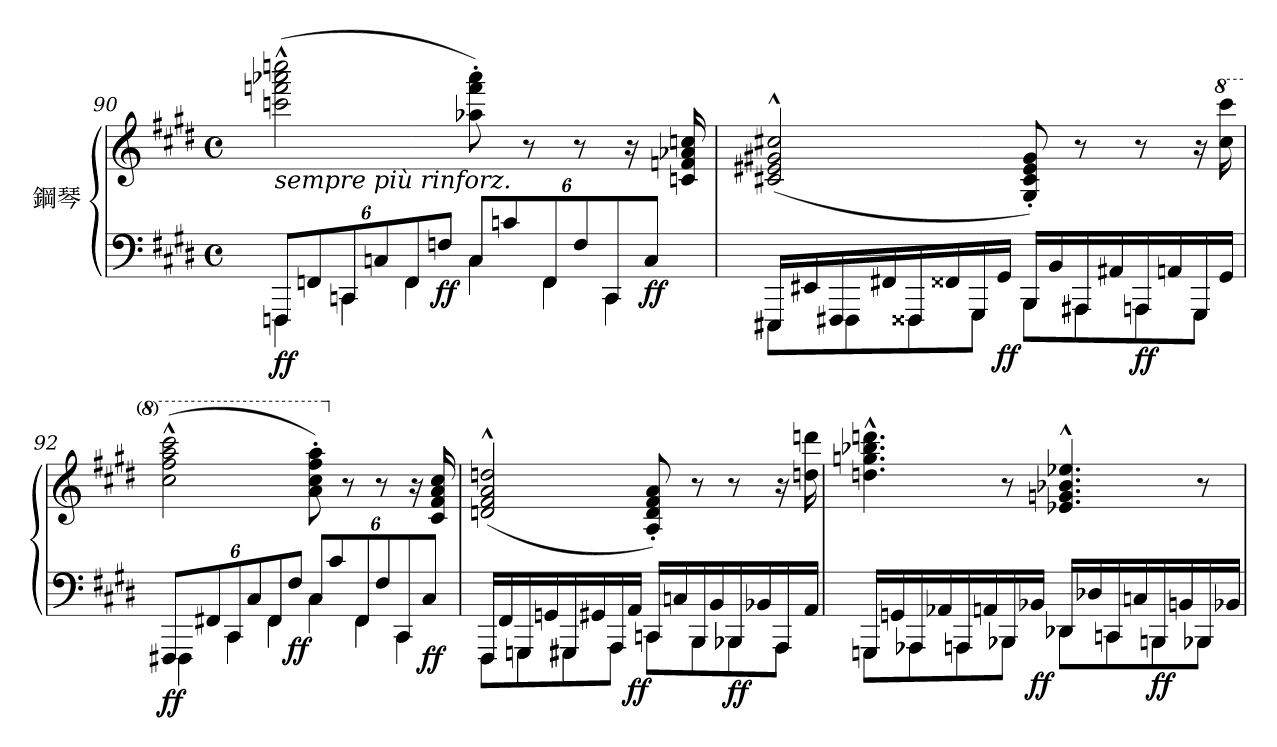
**kern	**kern	**dynam
*part1	*part1	*part1
*staff2	*staff1	*staff1/2
*I"鋼琴	*	*
*clefF4	*clefG2	*
*k[f#c#g#d#]	*k[f#c#g#d#]	*
*M4/4	*M4/4	*
*met(c)	*met(c)	*
=90	=90	=90
*^	*	*
*Xbrackettup	*Xtuplet	*	*
!	!	!LO:TX:b:i:t=sempre più rinforz.	!
!	!	!	!LO:DY:b=2
12FFFn/L	6FFF\	(>2cccn\^^ 2fffn\^^ 2aaa-X\^^ 2ccccn\^^	ff
12FFn/	.	.	.
12CCn/	6CC\	.	.
12Cn/	.	.	.
12FF/	6FF\	.	.
!	!	!	!LO:DY:b=2
12Fn/J	.	.	ff
*tuplet	*Xtuplet	*	*
12C/L	6C\	8aa-X\' 8fff\' 8aaa-\')	.
12cn/	.	.	.
.	.	8r	.
12FF/	6FF\	.	.
12F/	.	8r	.
12CC/	6CC\	.	.
.	.	16r	.
!	!	!	!LO:DY:b=2
12C/J	.	.	ff
.	.	16cn/ 16fn/ 16a-X/ 16ccn/	.
=91	=91	=91	=91
16EEE#X/LL	8EEE#\L	(<2c#X/^^ 2e#X/^^ 2g#X/^^ 2cc#X/^^	.
16EE#X/	.	.	.
16FFF#X/	8FFF#\	.	.
16FF#X/	.	.	.
16FFF##X/	8FFF##\	.	.
16FF##X/	.	.	.
16GGG#/	8GGG#\J	.	.
!	!	!	!LO:DY:b=2
16GG#/JJ	.	.	ff
16BBB/LL	8BBB\L	8G#/' 8c#/' 8e#/' 8g#/')	.
16BB/	.	.	.
16AAA#X/	8AAA#\	8r	.
16AA#X/	.	.	.
!	!	!	!LO:DY:b=2
16AAAn/	8AAA\	8r	ff
16AAn/	.	.	.
16GGG#/	8GGG#\J	16r	.
*	*	*8va	*
16GG#/JJ	.	16ccc#\ 16cccc#\	.
!!LO:LB:g=z
=92	=92	=92	=92
*tuplet	*Xtuplet	*	*
!	!	!	!LO:DY:b=2
12FFF#X/L	6FFF#\	(>2ccc#\^^ 2fff#\^^ 2aaa\^^ 2cccc#\^^	ff
12FF#X/	.	.	.
12CC#/	6CC#\	.	.
12C#/	.	.	.
12FF#/	6FF#\	.	.
!	!	!	!LO:DY:b=2
12F#/J	.	.	ff
*tuplet	*Xtuplet	*	*
12C#/L	6C#\	8aa\' 8ccc#\' 8fff#\' 8aaa\')	.
12c#/	.	.	.
*	*	*X8va	*
.	.	8r	.
12FF#/	6FF#\	.	.
12F#/	.	8r	.
12CC#/	6CC#\	.	.
.	.	16r	.
!	!	!	!LO:DY:b=2
12C#/J	.	.	ff
.	.	16c#/ 16f#/ 16a/ 16cc#/	.
=93	=93	=93	=93
16FFF#/LL	8FFF#\L	(<2dn/^^ 2f#/^^ 2a/^^ 2ddn/^^	.
16FF#/	.	.	.
16GGGn/	8GGG\	.	.
16GGn/	.	.	.
16GGG#X/	8GGG#\	.	.
16GG#X/	.	.	.
16AAA/	8AAA\J	.	.
!	!	!	!LO:DY:b=2
16AA/JJ	.	.	ff
16CCn/LL	8CC\L	8A/' 8d/' 8f#/' 8a/')	.
16Cn/	.	.	.
16BBB/	8BBB\	8r	.
16BB/	.	.	.
!	!	!	!LO:DY:b=2
16BBB-X/	8BBB-\	8r	ff
16BB-X/	.	.	.
16AAA/	8AAA\J	16r	.
16AA/JJ	.	16ddn\ 16dddn\	.
=94	=94	=94	=94
16GGGn/LL	8GGG\L	4.ddn\^^ 4.ggn\^^ 4.bb-X\^^ 4.dddn\^^	.
16GGn/	.	.	.
16AAA-X/	8AAA-\	.	.
16AA-X/	.	.	.
16AAAn/	8AAA\	.	.
16AAn/	.	.	.
16BBB-X/	8BBB-\J	8r	.
!	!	!	!LO:DY:b=2
16BB-X/JJ	.	.	ff
16DD-X/LL	8DD-\L	4.e-X/^^ 4.gn/^^ 4.b-X/^^ 4.ee-X/^^	.
16D-X/	.	.	.
16CCn/	8CC\	.	.
16Cn/	.	.	.
!	!	!	!LO:DY:b=2
16BBBn/	8BBB\	.	ff
16BBn/	.	.	.
16BBB-X/	8BBB-\J	8r	.
16BB-X/JJ	.	.	.
*v	*v	*	*
=	=	=
*-	*-	*-
